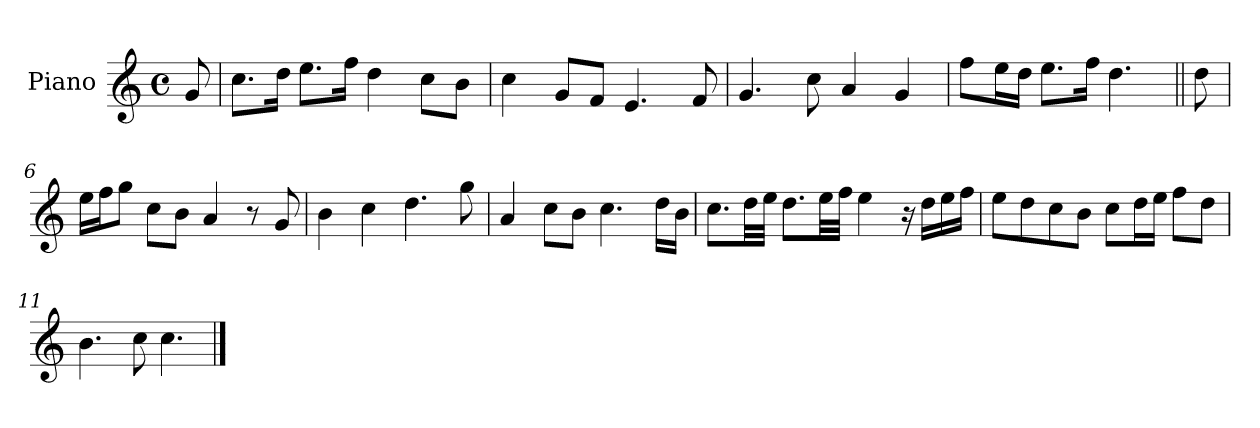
**kern
*part1
*staff1
*I"Piano
*I'Pno.
*clefG2
*k[]
*M4/4
*met(c)
=
8g/
=1
8.cc\L
16dd\Jk
8.ee\L
16ff\Jk
4dd\
8cc\L
8b\J
=2
4cc\
8g/L
8f/J
4.e/
8f/
=3
4.g/
8cc\
4a/
4g/
=4
8ff\L
16ee\L
16dd\JJ
8.ee\L
16ff\Jk
4.dd\
=5||
8dd\
=6
16ee\LL
16ff\J
8gg\J
8cc\L
8b\J
4a/
8r
8g/
=7
4b\
4cc\
4.dd\
8gg\
=8
4a/
8cc\L
8b\J
4.cc\
16dd\LL
16b\JJ
=9
8.cc\L
32dd\LL
32ee\JJJ
8.dd\L
32ee\LL
32ff\JJJ
4ee\
16r
16dd\LL
16ee\
16ff\JJ
=10
8ee\L
8dd\
8cc\
8b\J
8cc\L
16dd\L
16ee\JJ
8ff\L
8dd\J
=11
4.b\
8cc\
4.cc\
==
*-
